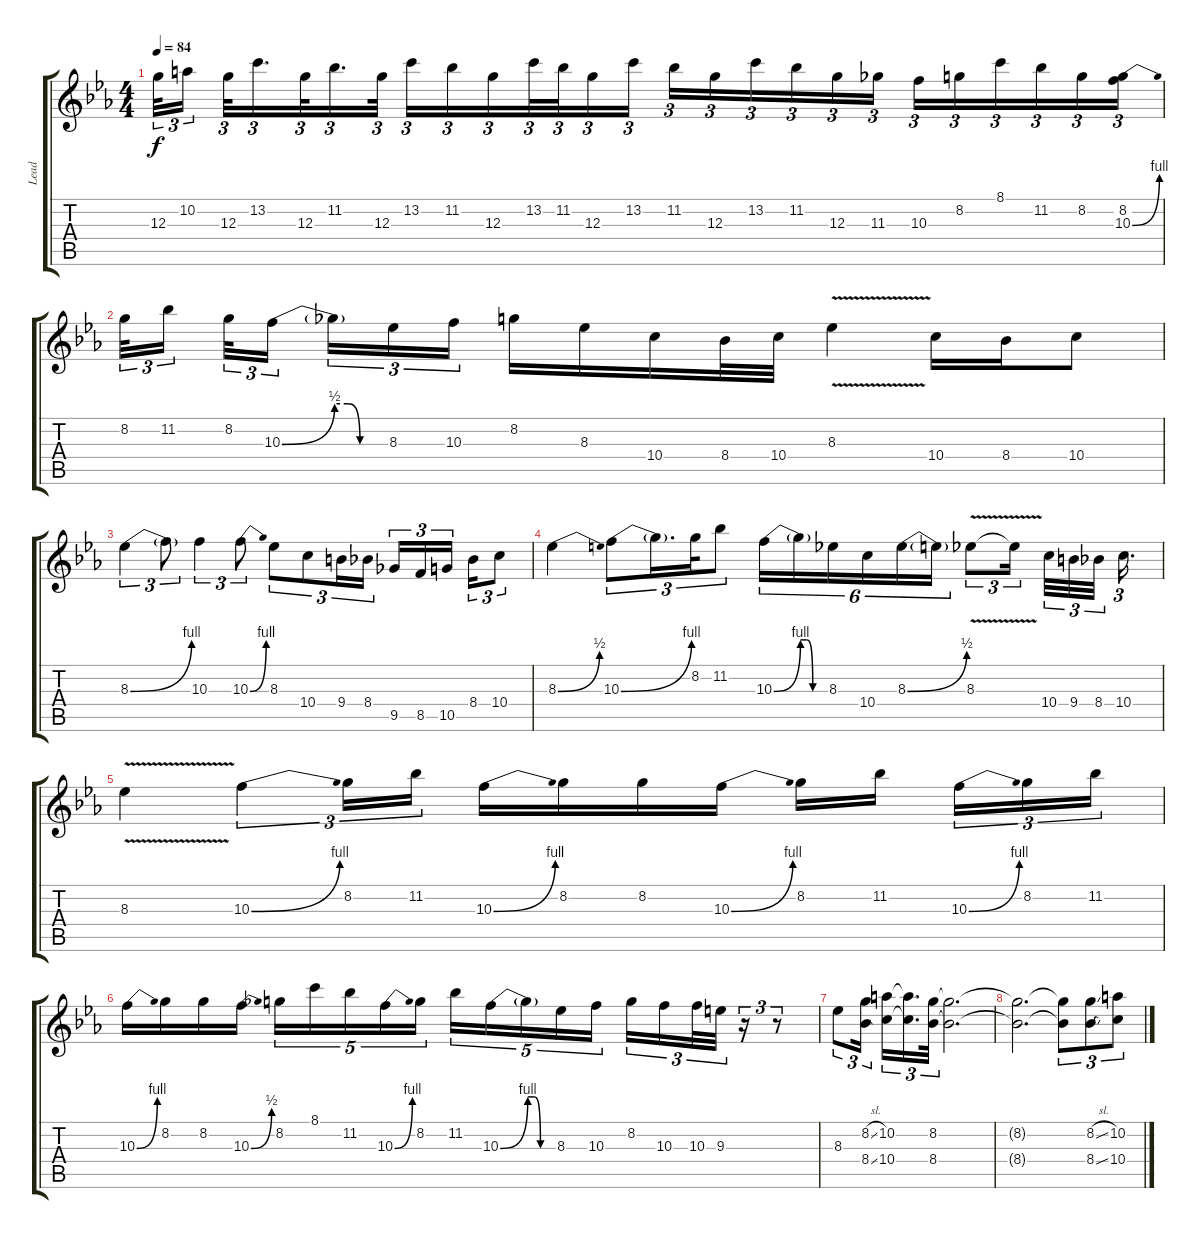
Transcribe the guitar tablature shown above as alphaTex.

\track ("Lead" "Lead") {instrument distortionguitar}
\staff {score tabs}
\tuning (E4 B3 G3 D3 A2 E2) {hide}
\ts (4 4)
\tempo 84
\clef g2
\ks eb
12.3.32{tu (3 2) dy f} 10.2.16{tu (3 2)} 12.3.32{tu (3 2)} 13.2.16{d tu (3 2)} 12.3.32{tu (3 2)} 11.2.16{d tu (3 2)} 12.3.32{tu (3 2)} 13.2.16{tu (3 2)} 11.2.16{tu (3 2)} 12.3.16{tu (3 2)} 13.2.32{tu (3 2)} 11.2.32{tu (3 2)} 12.3.16{tu (3 2)} 13.2.16{tu (3 2)} 11.2.16{tu (3 2)} 12.3.16{tu (3 2)} 13.2.16{tu (3 2)} 11.2.16{tu (3 2)} 12.3.16{tu (3 2)} 11.3.16{tu (3 2)} 10.3.16{tu (3 2)} 8.2.16{tu (3 2)} 8.1.16{tu (3 2)} 11.2.16{tu (3 2)} 8.2.16{tu (3 2)} (8.2 10.3{be (bend 0 0 60 4)}).16{tu (3 2)} |
8.2.32{tu (3 2)} 11.2.16{tu (3 2)} 8.2.32{tu (3 2)} 10.3{be (bend 0 0 60 2)}.16{tu (3 2)} 10.3{be (custom 0 2 15 2 30 0 60 0) t}.16{tu (3 2)} 8.3.16{tu (3 2)} 10.3.16{tu (3 2)} 8.2.16 8.3.16 10.4.16 8.4.32 10.4.32 8.3{v}.4 10.4.16 8.4.16 10.4.8 |
8.3{be (bend 0 0 60 4)}.4{tu (3 2)} 8.3{t}.8{tu (3 2)} 10.3.4{tu (3 2)} 10.3{be (bend 0 0 60 4)}.8{tu (3 2)} 8.3.8{tu (3 2)} 10.4.8{tu (3 2)} 9.4.16{tu (3 2)} 8.4.16{tu (3 2)} 9.5.16{tu (3 2)} 8.5.16{tu (3 2)} 10.5.16{tu (3 2)} 8.4.16{tu (3 2)} 10.4.8{tu (3 2)} |
8.3{be (bend 0 0 60 2)}.4 10.3{be (bend 0 0 60 4)}.8{tu (3 2)} 10.3{t}.16{d tu (3 2)} 8.2.32{tu (3 2)} 11.2.8{tu (3 2)} 10.3{be (bend 0 0 60 4)}.16{tu (6 4)} 10.3{be (custom 0 4 15 4 30 0 60 0) t}.16{tu (6 4)} 8.3.16{tu (6 4)} 10.4.16{tu (6 4)} 8.3{be (bend 0 0 60 2)}.16{tu (6 4)} 8.3{t}.16{tu (6 4)} 8.3{v}.8{tu (3 2)} 8.3{t}.16{tu (3 2)} 10.4.32{tu (3 2)} 9.4.32{tu (3 2)} 8.4.32{tu (3 2)} 10.4.16{d tu (3 2)} |
8.3{v}.4 10.3{be (bend 0 0 60 4)}.4{tu (3 2)} 8.2.16{tu (3 2)} 11.2.16{tu (3 2)} 10.3{be (bend 0 0 60 4)}.16 8.2.16 8.2.16 10.3{be (bend 0 0 60 4)}.16 8.2.16 11.2.16 10.3{be (bend 0 0 60 4)}.16{tu (3 2)} 8.2.16{tu (3 2)} 11.2.16{tu (3 2)} |
10.3{be (bend 0 0 60 4)}.16 8.2.16 8.2.16 10.3{be (bend 0 0 60 2)}.16 8.2.16{tu (5 4)} 8.1.16{tu (5 4)} 11.2.16{tu (5 4)} 10.3{be (bend 0 0 60 4)}.16{tu (5 4)} 8.2.16{tu (5 4)} 11.2.16{tu (5 4)} 10.3{be (bend 0 0 60 4)}.16{tu (5 4)} 10.3{be (custom 0 4 15 4 30 0 60 0) t}.16{tu (5 4)} 8.3.16{tu (5 4)} 10.3.16{tu (5 4)} 8.2.16{tu (3 2)} 10.3.16{tu (3 2)} 10.3.32{tu (3 2)} 9.3.32{tu (3 2)} r.16{tu (3 2)} r.8{tu (3 2)} |
8.3.8{tu (3 2)} (8.2{sl} 8.4{sl}).16{tu (3 2)} (10.2 10.4).16{tu (3 2)} (10.2{t} 10.4{t}).16{d tu (3 2)} (8.2 8.4).32{tu (3 2)} (8.2{t} 8.4{t}).2{d} |
(8.2{t} 8.4{t}).2{d} (8.2{t} 8.4{t}).8{tu (3 2)} (8.2{sl} 8.4{sl}).8{tu (3 2)} (10.2{sl} 10.4{sl}).8{tu (3 2)}
